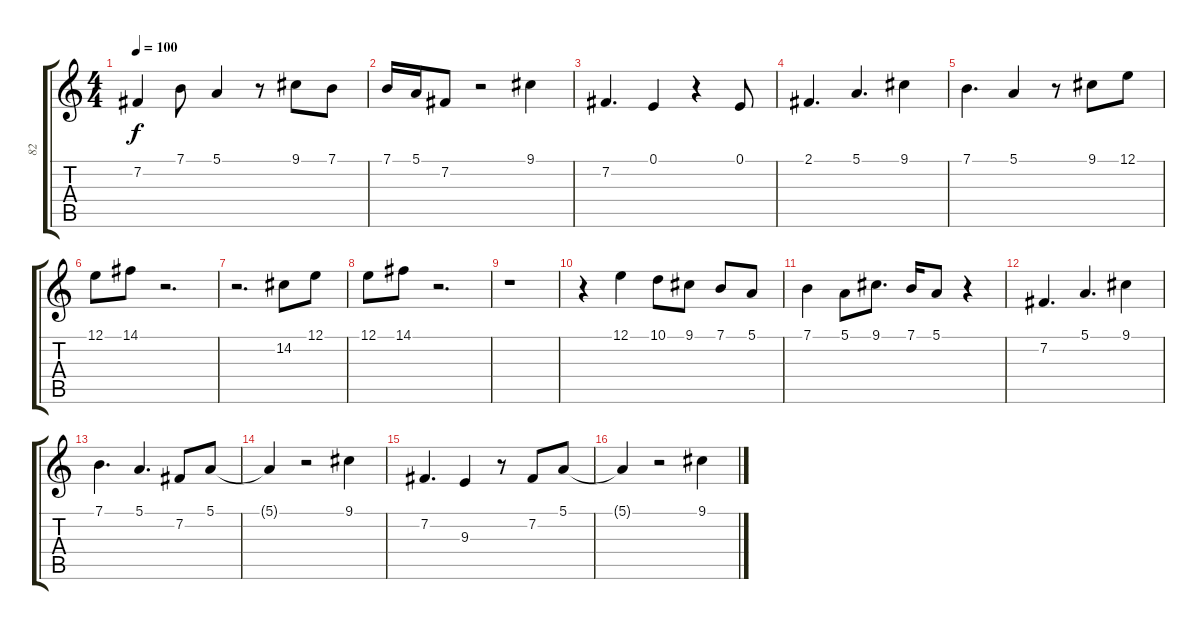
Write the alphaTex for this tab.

\track ("82" "82") {instrument lead2sawtooth}
\staff {score tabs}
\tuning (E4 B3 G3 D3 A2 E2) {hide}
\ts (4 4)
\tempo 100
\clef g2
\ks c
7.2.4{dy f} 7.1.8 5.1.4 r.8 9.1.8 7.1.8 |
7.1.16 5.1.16 7.2.8 r.2 9.1.4 |
7.2.4{d} 0.1.4 r.4 0.1.8 |
2.1.4{d} 5.1.4{d} 9.1.4 |
7.1.4{d} 5.1.4 r.8 9.1.8 12.1.8 |
12.1.8 14.1.8 r.2{d} |
r.2{d} 14.2.8 12.1.8 |
12.1.8 14.1.8 r.2{d} |
r.1 |
r.4 12.1.4 10.1.8 9.1.8 7.1.8 5.1.8 |
7.1.4 5.1.8 9.1.8{d} 7.1.16 5.1.8 r.4 |
7.2.4{d} 5.1.4{d} 9.1.4 |
7.1.4{d} 5.1.4{d} 7.2.8 5.1.8 |
5.1{t}.4 r.2 9.1.4 |
7.2.4{d} 9.3.4 r.8 7.2.8 5.1.8 |
5.1{t}.4 r.2 9.1.4
